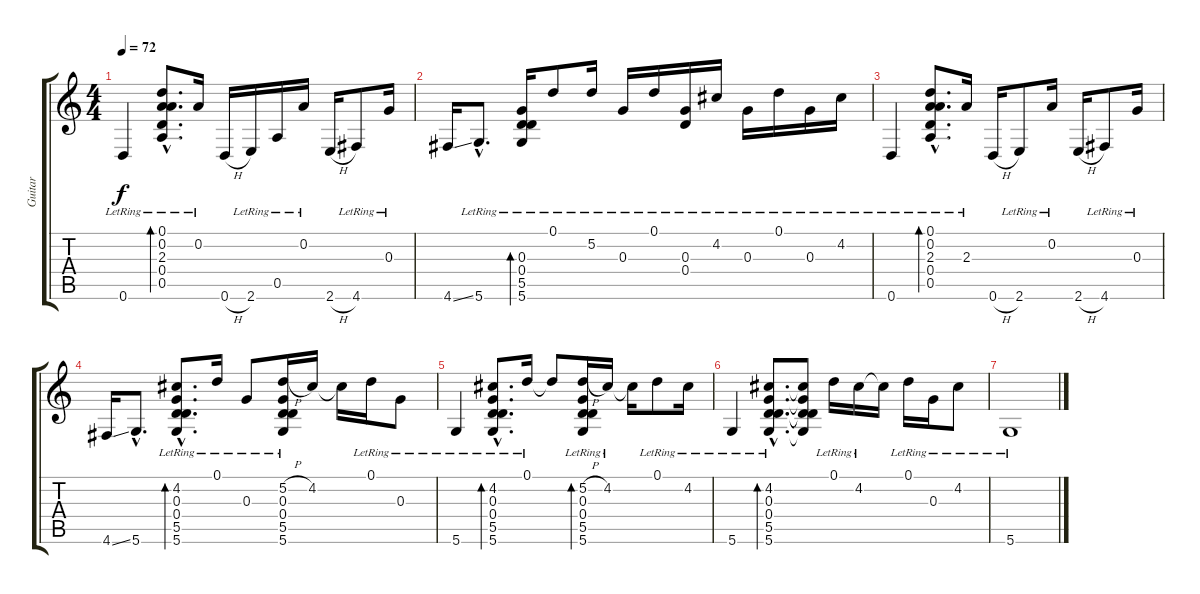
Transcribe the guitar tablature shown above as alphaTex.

\track ("Guitar" "Guitar") {instrument acousticguitarsteel}
\staff {score tabs}
\tuning (D4 A3 G3 D3 A2 D2) {hide}
\ts (4 4)
\tempo 72
\clef g2
\ks c
0.6{lr}.4{dy f} (0.1{hac lr} 0.2{hac lr} 2.3{hac lr} 0.4{hac lr} 0.5{hac lr}).8{d bd 60} 0.2{lr}.16 0.6{h}.16 2.6{lr}.16 0.5{lr}.16 0.2{lr}.16 2.6{h}.16 4.6{lr}.8 0.3{lr}.16 |
4.6{ss}.16 5.6{hac lr}.8{d} (0.3{lr} 0.4{lr} 5.5{lr} 5.6{lr}).16{bd 60} 0.1{lr}.8 5.2{lr}.16 0.3{lr}.16 0.1{lr}.16 (0.3{lr} 0.4{lr}).16 4.2{lr}.16 0.3{lr}.16 0.1{lr}.16 0.3{lr}.16 4.2{lr}.16 |
0.6{lr}.4 (0.1{hac lr} 0.2{hac lr} 2.3{hac lr} 0.4{hac lr} 0.5{hac lr}).8{d bd 60} 2.3{lr}.16 0.6{h}.16 2.6{lr}.8 0.2{lr}.16 2.6{h}.16 4.6{lr}.8 0.3{lr}.16 |
4.6{ss}.16 5.6{hac}.8{d} (4.2{hac lr} 0.3{hac lr} 0.4{hac lr} 5.5{hac lr} 5.6{hac lr}).8{d bd 60} 0.1{lr}.16 0.3{lr}.8 (5.2{h} 0.3{lr} 0.4{lr} 5.5{lr} 5.6{lr}).16 4.2.16 4.2{t}.16 0.1{lr}.16 0.3{lr}.8 |
5.6{lr}.4 (4.2{hac lr} 0.3{hac lr} 0.4{hac lr} 5.5{hac lr} 5.6{hac lr}).8{d bd 60} 0.1{lr}.16 0.1{t}.8 (5.2{h} 0.3{lr} 0.4{lr} 5.5{lr} 5.6{lr}).16{bd 60} 4.2{lr}.16 4.2{t}.16 0.1{lr}.8 4.2{lr}.16 |
5.6{lr}.4 (4.2{hac lr} 0.3{hac lr} 0.4{hac lr} 5.5{hac lr} 5.6{hac lr}).8{d bd 60} (4.2{t} 0.3{t} 0.4{t} 5.5{t} 5.6{t}).8 0.1{lr}.16 4.2{lr}.16 4.2{t}.16 0.1{lr}.16 0.3{lr}.16 4.2{lr}.8 |
5.6{lr}.1
